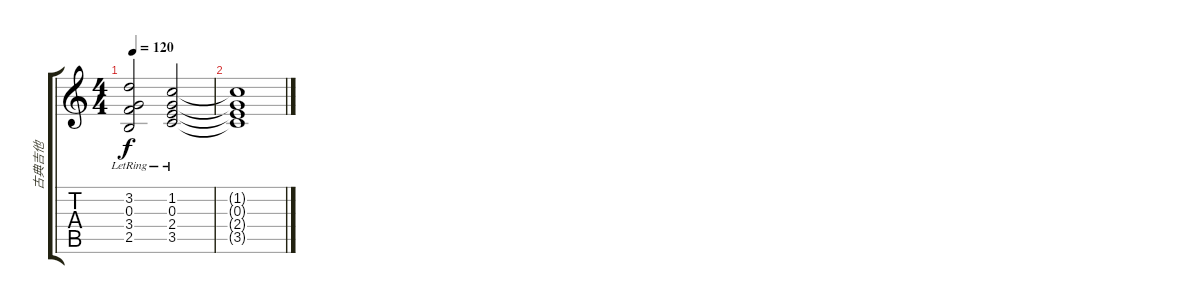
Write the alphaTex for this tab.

\track ("古典吉他" "古典吉他") {instrument acousticguitarnylon}
\staff {score tabs}
\tuning (E4 B3 G3 D3 A2 E2) {hide}
\ts (4 4)
\tempo 120
\clef g2
\ks c
(3.2{lr} 0.3{lr} 3.4{lr} 2.5{lr}).2{dy f} (1.2{lr} 0.3{lr} 2.4{lr} 3.5{lr}).2 |
(1.2{t} 0.3{t} 2.4{t} 3.5{t}).1
